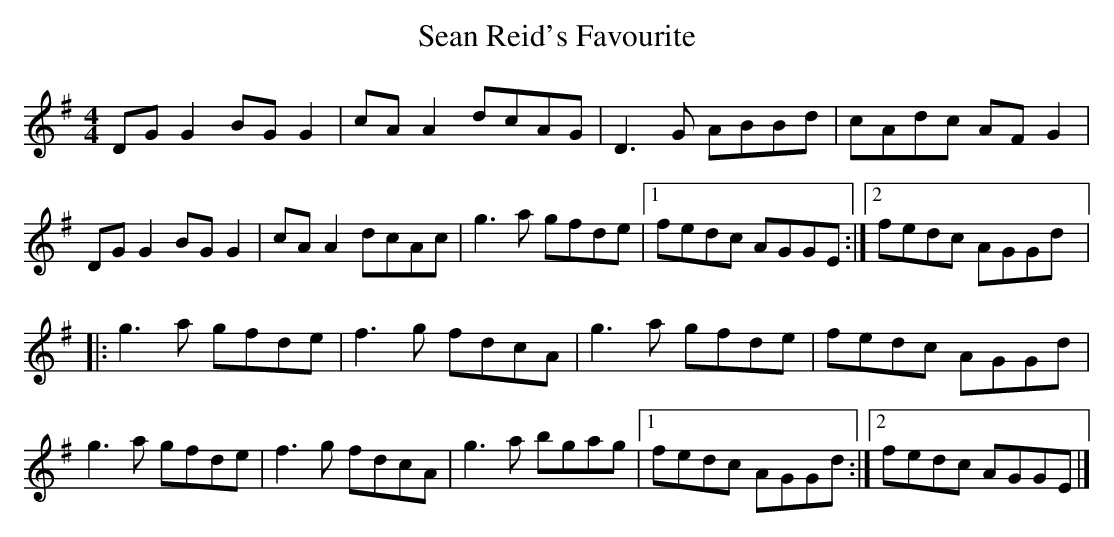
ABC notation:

X:1
T:Sean Reid's Favourite
M:4/4
L:1/8
K:G
DGG2 BGG2 | cAA2 dcAG | D3G ABBd | cAdc AFG2 |
DGG2 BGG2 | cAA2 dcAc | g3a gfde |1 fedc AGGE :|2 fedc AGGd |:
g3a gfde | f3g fdcA | g3a gfde | fedc AGGd |
g3a gfde | f3g fdcA | g3a bgag |1 fedc AGGd :|2 fedc AGGE |]
